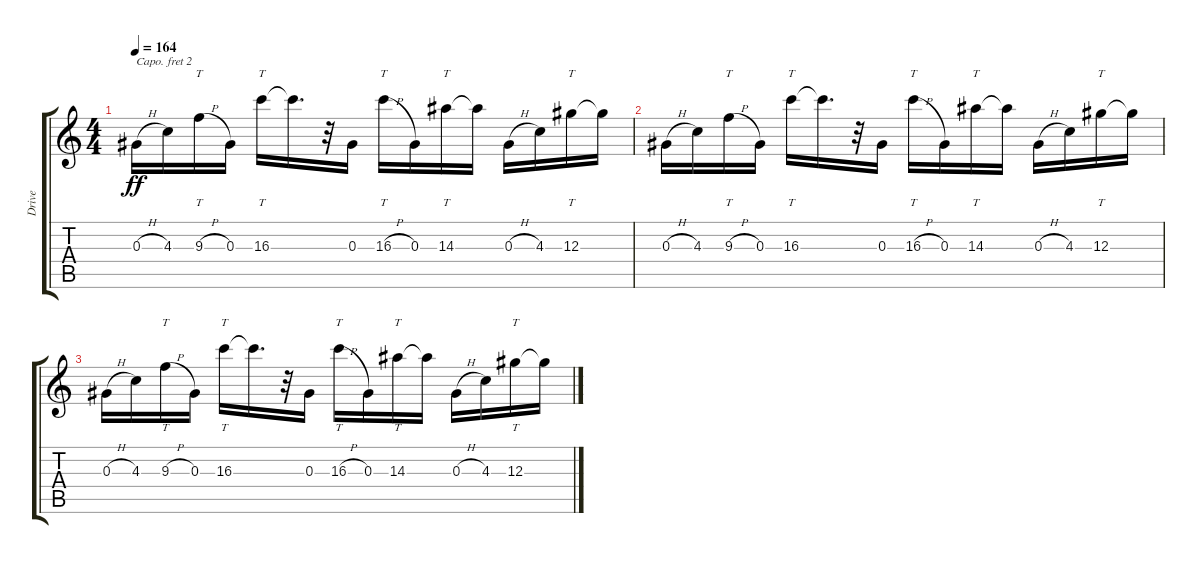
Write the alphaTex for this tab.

\track ("Drive " "Drive ") {instrument overdrivenguitar}
\staff {score tabs}
\capo 2
\tuning (Eb4 Bb3 Gb3 Db3 Ab2 Eb2) {hide}
\ts (4 4)
\tempo 164
\clef g2
\ks c
0.3{h}.16{dy ff} 4.3.16 9.3{h}.16{tt} 0.3.16 16.3.16{tt} 16.3{t}.16{d} r.32 0.3.16 16.3{h}.16{tt} 0.3.16 14.3.16{tt} 14.3{t}.16 0.3{h}.16 4.3.16 12.3.16{tt} 12.3{t}.16 |
0.3{h}.16 4.3.16 9.3{h}.16{tt} 0.3.16 16.3.16{tt} 16.3{t}.16{d} r.32 0.3.16 16.3{h}.16{tt} 0.3.16 14.3.16{tt} 14.3{t}.16 0.3{h}.16 4.3.16 12.3.16{tt} 12.3{t}.16 |
0.3{h}.16 4.3.16 9.3{h}.16{tt} 0.3.16 16.3.16{tt} 16.3{t}.16{d} r.32 0.3.16 16.3{h}.16{tt} 0.3.16 14.3.16{tt} 14.3{t}.16 0.3{h}.16 4.3.16 12.3.16{tt} 12.3{t}.16
